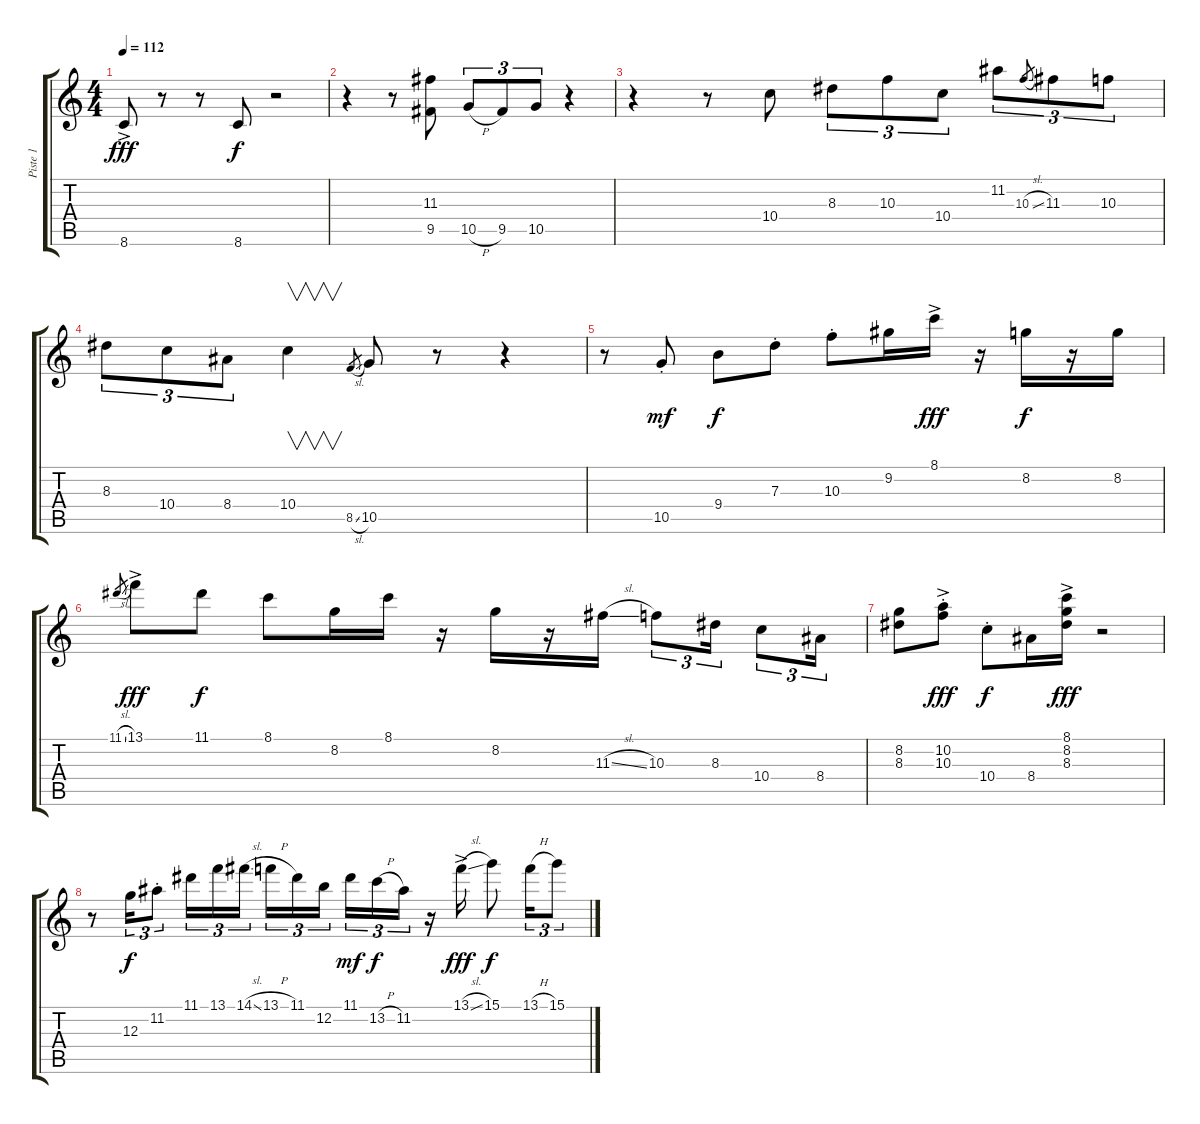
\track ("Piste 1" "Piste 1") {instrument electricguitarjazz}
\staff {score tabs}
\tuning (E4 B3 G3 D3 A2 E2) {hide}
\ts (4 4)
\tempo 112
\clef g2
\ks c
8.6{ac}.8{dy fff} r.8 r.8 8.6.8{dy f} r.2 |
r.4 r.8 (11.3 9.5).8 10.5{h}.8{tu (3 2)} 9.5.8{tu (3 2)} 10.5.8{tu (3 2)} r.4 |
r.4 r.8 10.4.8 8.3.8{tu (3 2)} 10.3.8{tu (3 2)} 10.4.8{tu (3 2)} 11.2.8{tu (3 2)} 10.3{sl}.8{gr} 11.3.8{tu (3 2)} 10.3.8{tu (3 2)} |
8.3.8{tu (3 2)} 10.4.8{tu (3 2)} 8.4.8{tu (3 2)} 10.4.4{v} 8.5{sl}.8{gr} 10.5.8 r.8 r.4 |
r.8 10.5{st}.8{dy mf} 9.4.8{dy f} 7.3{st}.8 10.3{st}.8 9.2.16 8.1{ac}.16{dy fff} r.16 8.2.16{dy f} r.16 8.2.16 |
11.1{sl}.8{gr} 13.1{ac}.8{dy fff} 11.1.8{dy f} 8.1.8 8.2.16 8.1.16 r.16 8.2.16 r.16 11.3{sl}.16 10.3.8{tu (3 2)} 8.3.16{tu (3 2)} 10.4.8{tu (3 2)} 8.4.16{tu (3 2)} |
(8.2 8.3).8 (10.2{ac st} 10.3{ac st}).8{dy fff} 10.4{st}.8{dy f} 8.4.16 (8.1{ac} 8.2{ac} 8.3{ac}).16{dy fff} r.2 |
r.8 12.3.16{tu (3 2) dy f} 11.2{st}.8{tu (3 2)} 11.1.16{tu (3 2)} 13.1.16{tu (3 2)} 14.1{sl}.16{tu (3 2)} 13.1{h}.16{tu (3 2)} 11.1.16{tu (3 2)} 12.2.16{tu (3 2)} 11.1.16{tu (3 2) dy mf} 13.2{h}.16{tu (3 2) dy f} 11.2.16{tu (3 2)} r.16 13.1{sl ac}.16{dy fff} 15.1.8{dy f} 13.1{h}.16{tu (3 2)} 15.1.8{tu (3 2)}
